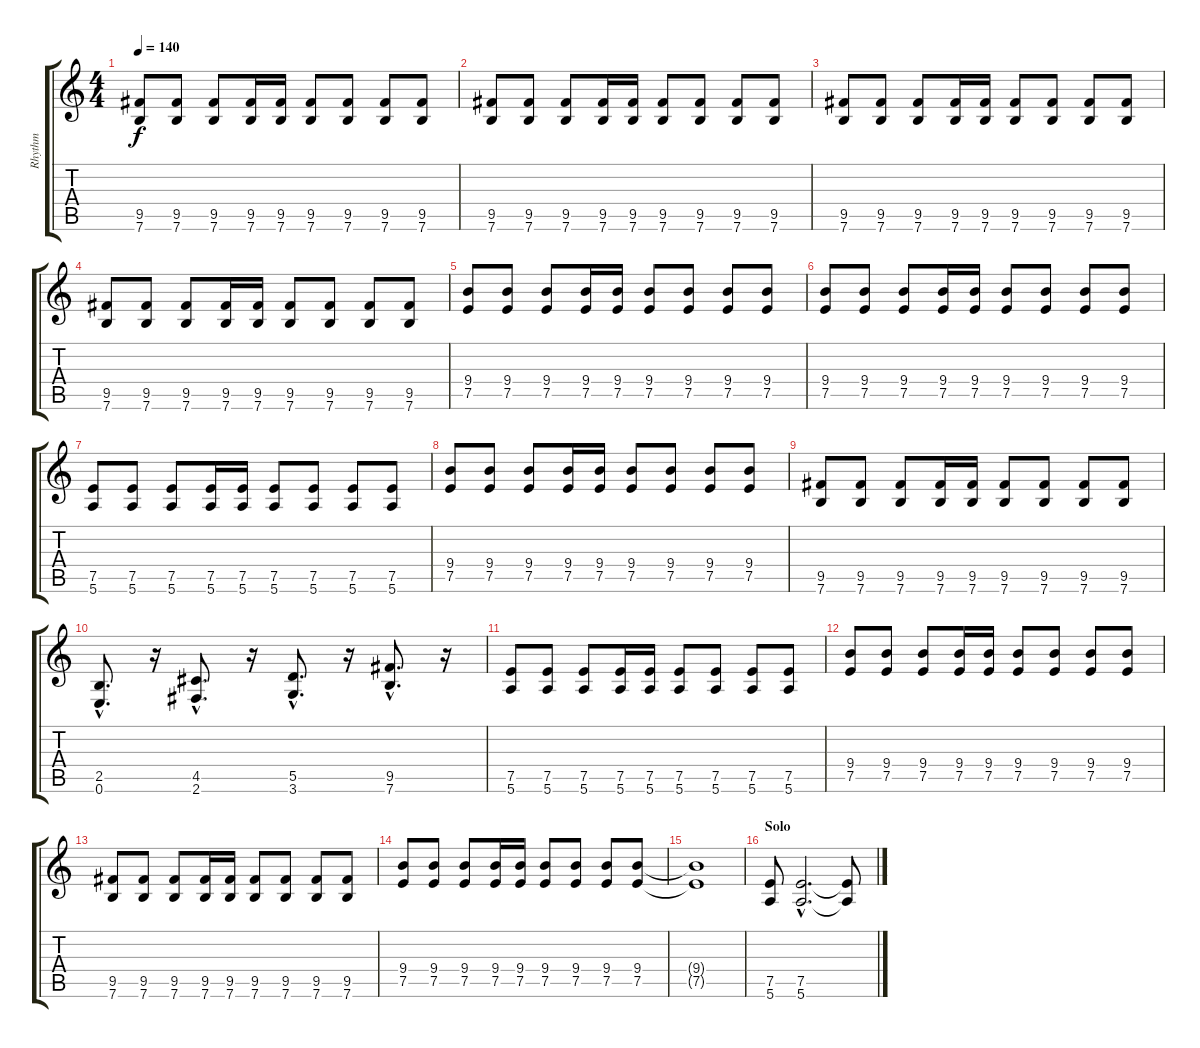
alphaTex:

\track ("Rhythm" "Rhythm") {instrument overdrivenguitar}
\staff {score tabs}
\tuning (E4 B3 G3 D3 A2 E2) {hide}
\ts (4 4)
\tempo 140
\clef g2
\ks c
(9.5 7.6).8{dy f} (9.5 7.6).8 (9.5 7.6).8 (9.5 7.6).16 (9.5 7.6).16 (9.5 7.6).8 (9.5 7.6).8 (9.5 7.6).8 (9.5 7.6).8 |
(9.5 7.6).8 (9.5 7.6).8 (9.5 7.6).8 (9.5 7.6).16 (9.5 7.6).16 (9.5 7.6).8 (9.5 7.6).8 (9.5 7.6).8 (9.5 7.6).8 |
(9.5 7.6).8 (9.5 7.6).8 (9.5 7.6).8 (9.5 7.6).16 (9.5 7.6).16 (9.5 7.6).8 (9.5 7.6).8 (9.5 7.6).8 (9.5 7.6).8 |
(9.5 7.6).8 (9.5 7.6).8 (9.5 7.6).8 (9.5 7.6).16 (9.5 7.6).16 (9.5 7.6).8 (9.5 7.6).8 (9.5 7.6).8 (9.5 7.6).8 |
(9.4 7.5).8 (9.4 7.5).8 (9.4 7.5).8 (9.4 7.5).16 (9.4 7.5).16 (9.4 7.5).8 (9.4 7.5).8 (9.4 7.5).8 (9.4 7.5).8 |
(9.4 7.5).8 (9.4 7.5).8 (9.4 7.5).8 (9.4 7.5).16 (9.4 7.5).16 (9.4 7.5).8 (9.4 7.5).8 (9.4 7.5).8 (9.4 7.5).8 |
(7.5 5.6).8 (7.5 5.6).8 (7.5 5.6).8 (7.5 5.6).16 (7.5 5.6).16 (7.5 5.6).8 (7.5 5.6).8 (7.5 5.6).8 (7.5 5.6).8 |
(9.4 7.5).8 (9.4 7.5).8 (9.4 7.5).8 (9.4 7.5).16 (9.4 7.5).16 (9.4 7.5).8 (9.4 7.5).8 (9.4 7.5).8 (9.4 7.5).8 |
(9.5 7.6).8 (9.5 7.6).8 (9.5 7.6).8 (9.5 7.6).16 (9.5 7.6).16 (9.5 7.6).8 (9.5 7.6).8 (9.5 7.6).8 (9.5 7.6).8 |
(2.5{hac} 0.6{hac}).8{d} r.16 (4.5{hac} 2.6{hac}).8{d} r.16 (5.5{hac} 3.6{hac}).8{d} r.16 (9.5{hac} 7.6{hac}).8{d} r.16 |
(7.5 5.6).8 (7.5 5.6).8 (7.5 5.6).8 (7.5 5.6).16 (7.5 5.6).16 (7.5 5.6).8 (7.5 5.6).8 (7.5 5.6).8 (7.5 5.6).8 |
(9.4 7.5).8 (9.4 7.5).8 (9.4 7.5).8 (9.4 7.5).16 (9.4 7.5).16 (9.4 7.5).8 (9.4 7.5).8 (9.4 7.5).8 (9.4 7.5).8 |
(9.5 7.6).8 (9.5 7.6).8 (9.5 7.6).8 (9.5 7.6).16 (9.5 7.6).16 (9.5 7.6).8 (9.5 7.6).8 (9.5 7.6).8 (9.5 7.6).8 |
(9.4 7.5).8 (9.4 7.5).8 (9.4 7.5).8 (9.4 7.5).16 (9.4 7.5).16 (9.4 7.5).8 (9.4 7.5).8 (9.4 7.5).8 (9.4 7.5).8 |
(9.4{t} 7.5{t}).1 |
\section ("" "Solo")
(7.5 5.6).8 (7.5{hac} 5.6{hac}).2{d} (7.5{t} 5.6{t}).8
